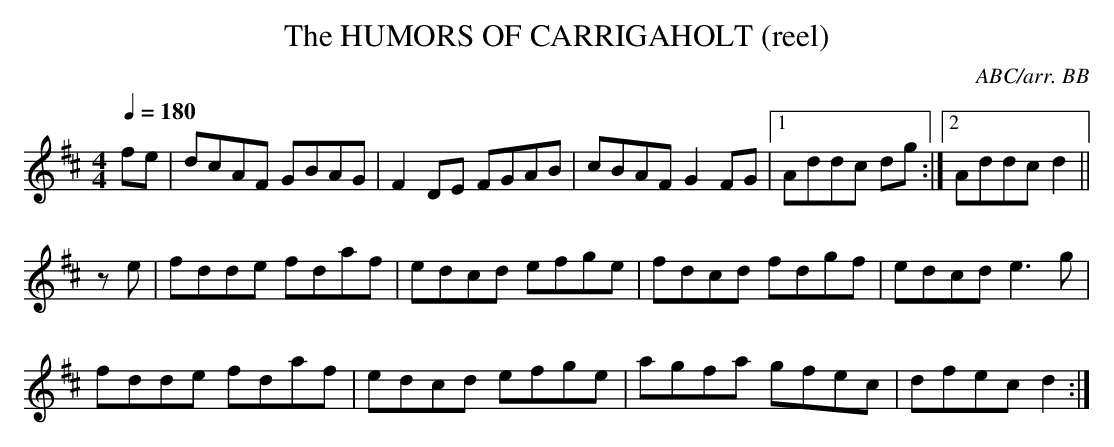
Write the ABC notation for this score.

X:1
T:HUMORS OF CARRIGAHOLT (reel), The
C:ABC/arr. BB
source doesn't indicate that.
L:1/8
M:4/4
Q:1/4=180
K:D % ? modal
fe|dcAF GBAG|F2 DE FGAB|cBAF G2 FG|1 Addc dg:|\
[2 Addc d2||
ze|fdde fdaf|edcd efge|fdcd fdgf|edcd e3 g|
fdde fdaf|edcd efge| agfa gfec|dfec d2:|
